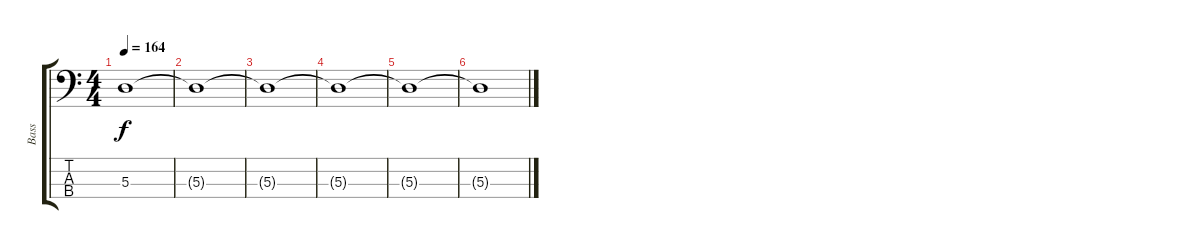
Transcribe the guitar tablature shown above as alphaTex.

\track ("Bass" "Bass") {instrument electricbassfinger}
\staff {score tabs}
\tuning (G2 D2 A1 E1) {hide}
\ts (4 4)
\tempo 164
\clef f4
\ks c
5.3{t}.1{dy f} |
5.3{t}.1 |
5.3{t}.1 |
5.3{t}.1 |
5.3{t}.1 |
5.3{t}.1
